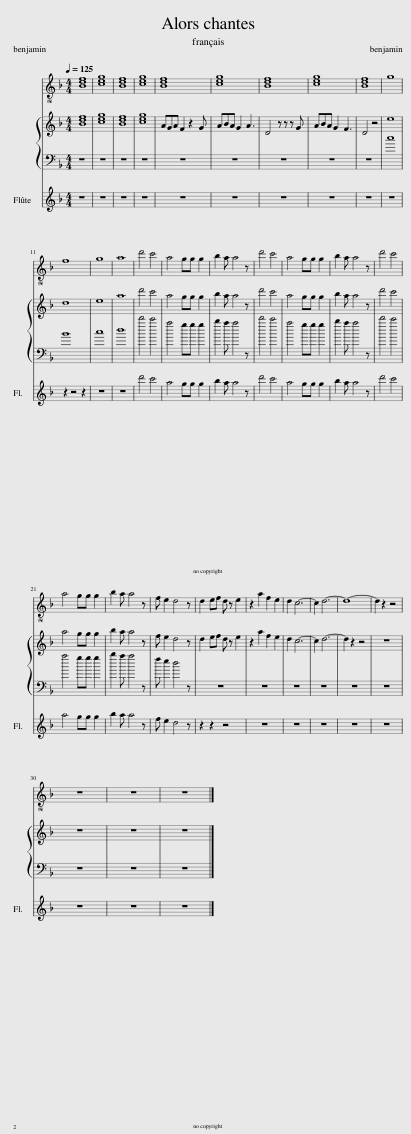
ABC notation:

X:1
%%score 1 { 2 | 3 } 4
L:1/8
Q:1/4=125
M:4/4
I:linebreak $
K:F
V:1 treble
V:2 treble
V:3 bass
V:4 treble
V:1
 [Bdf]8 | [ceg]8 | [Bdf]8 | [ceg]8 | [Bdf]8 | %5
 [ceg]8 | [Bdf]8 | [ceg]8 | [Bdf]8 | g8 |$ %10
 f8 | g8 | a8 | d'4 c'4 | a4 gg g2 | %15
 b2 a a4 z | d'4 c'4 | a4 gg g2 | b2 a a4 z | d'4 c'4 |$ %20
 a4 gg g2 | b2 a a4 z | f e2 d4 z | d2 ef d z e2 | z2 a2 f2 e2 | %25
 d2 c6- | c2 d6- | d8- | d2 z2 z4 |$ z8 | %30
 z8 | z8 |] %32
V:2
 [Bdf]8 | [ceg]8 | [Bdf]8 | [ceg]8 | AGA F2 z2 G | %5
 ABA G2 A3 | D4 z z z G | ABA G2 F3 | D4 z4 | e8 |$ %10
 d8 | e8 | a8 | d'4 c'4 | a4 gg g2 | %15
 b2 a a4 z | d'4 c'4 | a4 gg g2 | b2 a a4 z | d'4 c'4 |$ %20
 a4 gg g2 | b2 a a4 z | f e2 d4 z | d2 ef d z e2 | z2 a2 f2 e2 | %25
 d2 c6- | c2 d6- | d2 z2 z4 | z8 |$ z8 | %30
 z8 | z8 |] %32
V:3
 z8 | z8 | z8 | z8 | z8 | %5
 z8 | z8 | z8 | z8 | c8 |$ %10
 B8 | c8 | d8 | d'4 c'4 | a4 gg g2 | %15
 b2 a a4 z | d'4 c'4 | a4 gg g2 | b2 a a4 z | d'4 c'4 |$ %20
 a4 gg g2 | b2 a a4 z | f e2 d4 z | z8 | z8 | %25
 z8 | z8 | z8 | z8 |$ z8 | %30
 z8 | z8 |] %32
V:4
 z8 | z8 | z8 | z8 | z8 | %5
 z8 | z8 | z8 | z8 | z8 |$ %10
 z2 z4 z2 | z8 | z8 | d'4 c'4 | a4 gg g2 | %15
 b2 a a4 z | d'4 c'4 | a4 gg g2 | b2 a a4 z | d'4 c'4 |$ %20
 a4 gg g2 | b2 a a4 z | f e2 d4 z | z2 z2 z4 | z8 | %25
 z8 | z8 | z8 | z8 |$ z8 | %30
 z8 | z8 |] %32
